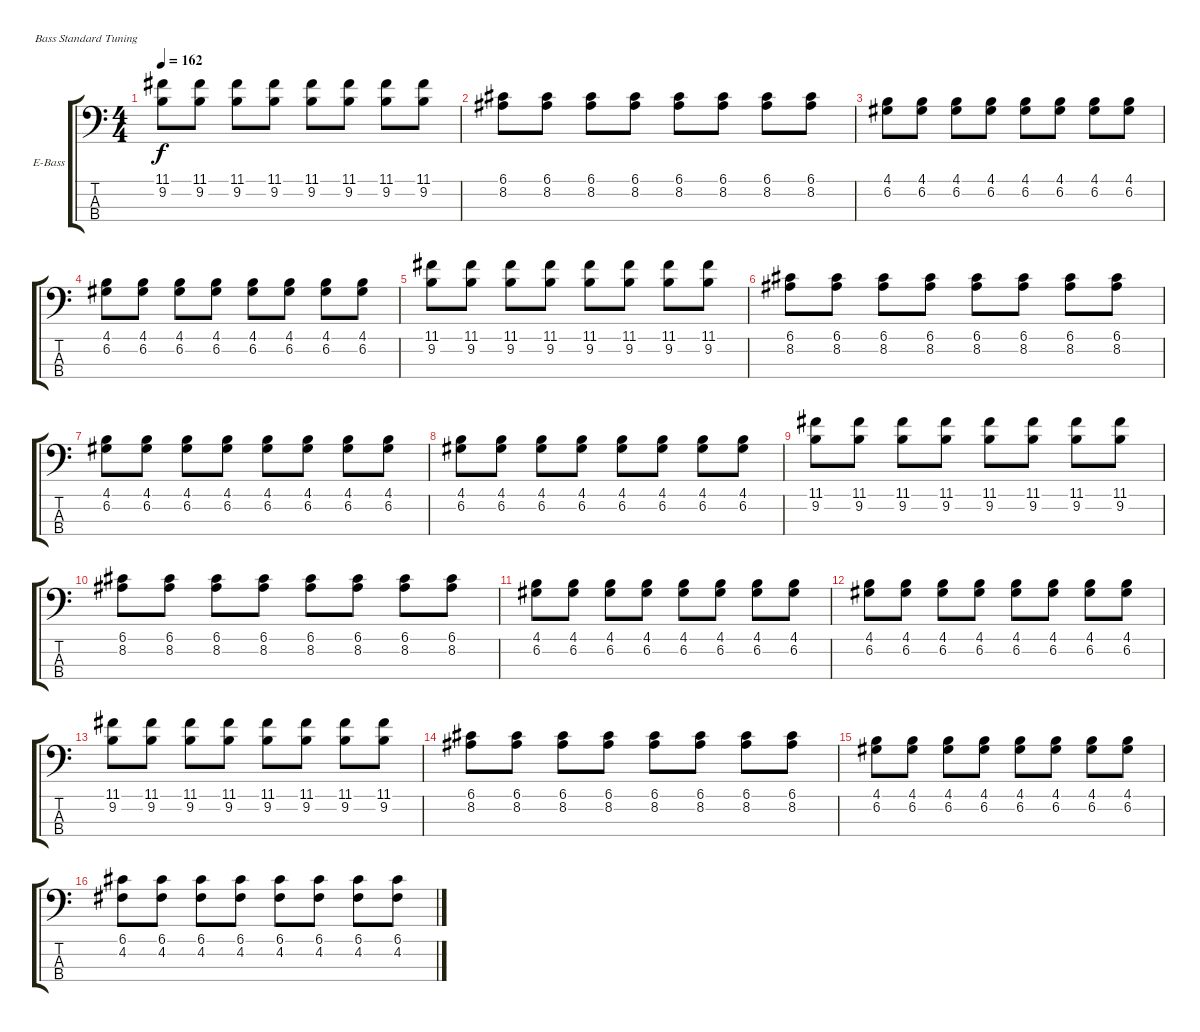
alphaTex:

\defaultSystemsLayout 4
\bracketExtendMode groupsimilarinstruments
\firstSystemTrackNameOrientation horizontal
\otherSystemsTrackNameOrientation horizontal
\track ("Bass" "E-Bass") {instrument electricbassfinger}
\staff {score tabs}
\tuning (G2 D2 A1 E1)
\ts (4 4)
\tempo 162
\clef f4
\ks c
(11.1 9.2).8{dy f} (11.1 9.2).8 (11.1 9.2).8 (11.1 9.2).8 (11.1 9.2).8 (11.1 9.2).8 (11.1 9.2).8 (11.1 9.2).8 |
(6.1 8.2).8 (6.1 8.2).8 (6.1 8.2).8 (6.1 8.2).8 (6.1 8.2).8 (6.1 8.2).8 (6.1 8.2).8 (6.1 8.2).8 |
(4.1 6.2).8 (4.1 6.2).8 (4.1 6.2).8 (4.1 6.2).8 (4.1 6.2).8 (4.1 6.2).8 (4.1 6.2).8 (4.1 6.2).8 |
(4.1 6.2).8 (4.1 6.2).8 (4.1 6.2).8 (4.1 6.2).8 (4.1 6.2).8 (4.1 6.2).8 (4.1 6.2).8 (4.1 6.2).8 |
(11.1 9.2).8 (11.1 9.2).8 (11.1 9.2).8 (11.1 9.2).8 (11.1 9.2).8 (11.1 9.2).8 (11.1 9.2).8 (11.1 9.2).8 |
(6.1 8.2).8 (6.1 8.2).8 (6.1 8.2).8 (6.1 8.2).8 (6.1 8.2).8 (6.1 8.2).8 (6.1 8.2).8 (6.1 8.2).8 |
(4.1 6.2).8 (4.1 6.2).8 (4.1 6.2).8 (4.1 6.2).8 (4.1 6.2).8 (4.1 6.2).8 (4.1 6.2).8 (4.1 6.2).8 |
(4.1 6.2).8 (4.1 6.2).8 (4.1 6.2).8 (4.1 6.2).8 (4.1 6.2).8 (4.1 6.2).8 (4.1 6.2).8 (4.1 6.2).8 |
(11.1 9.2).8 (11.1 9.2).8 (11.1 9.2).8 (11.1 9.2).8 (11.1 9.2).8 (11.1 9.2).8 (11.1 9.2).8 (11.1 9.2).8 |
(6.1 8.2).8 (6.1 8.2).8 (6.1 8.2).8 (6.1 8.2).8 (6.1 8.2).8 (6.1 8.2).8 (6.1 8.2).8 (6.1 8.2).8 |
(4.1 6.2).8 (4.1 6.2).8 (4.1 6.2).8 (4.1 6.2).8 (4.1 6.2).8 (4.1 6.2).8 (4.1 6.2).8 (4.1 6.2).8 |
(4.1 6.2).8 (4.1 6.2).8 (4.1 6.2).8 (4.1 6.2).8 (4.1 6.2).8 (4.1 6.2).8 (4.1 6.2).8 (4.1 6.2).8 |
(11.1 9.2).8 (11.1 9.2).8 (11.1 9.2).8 (11.1 9.2).8 (11.1 9.2).8 (11.1 9.2).8 (11.1 9.2).8 (11.1 9.2).8 |
(6.1 8.2).8 (6.1 8.2).8 (6.1 8.2).8 (6.1 8.2).8 (6.1 8.2).8 (6.1 8.2).8 (6.1 8.2).8 (6.1 8.2).8 |
(4.1 6.2).8 (4.1 6.2).8 (4.1 6.2).8 (4.1 6.2).8 (4.1 6.2).8 (4.1 6.2).8 (4.1 6.2).8 (4.1 6.2).8 |
(6.1 4.2).8 (6.1 4.2).8 (6.1 4.2).8 (6.1 4.2).8 (6.1 4.2).8 (6.1 4.2).8 (6.1 4.2).8 (6.1 4.2).8
